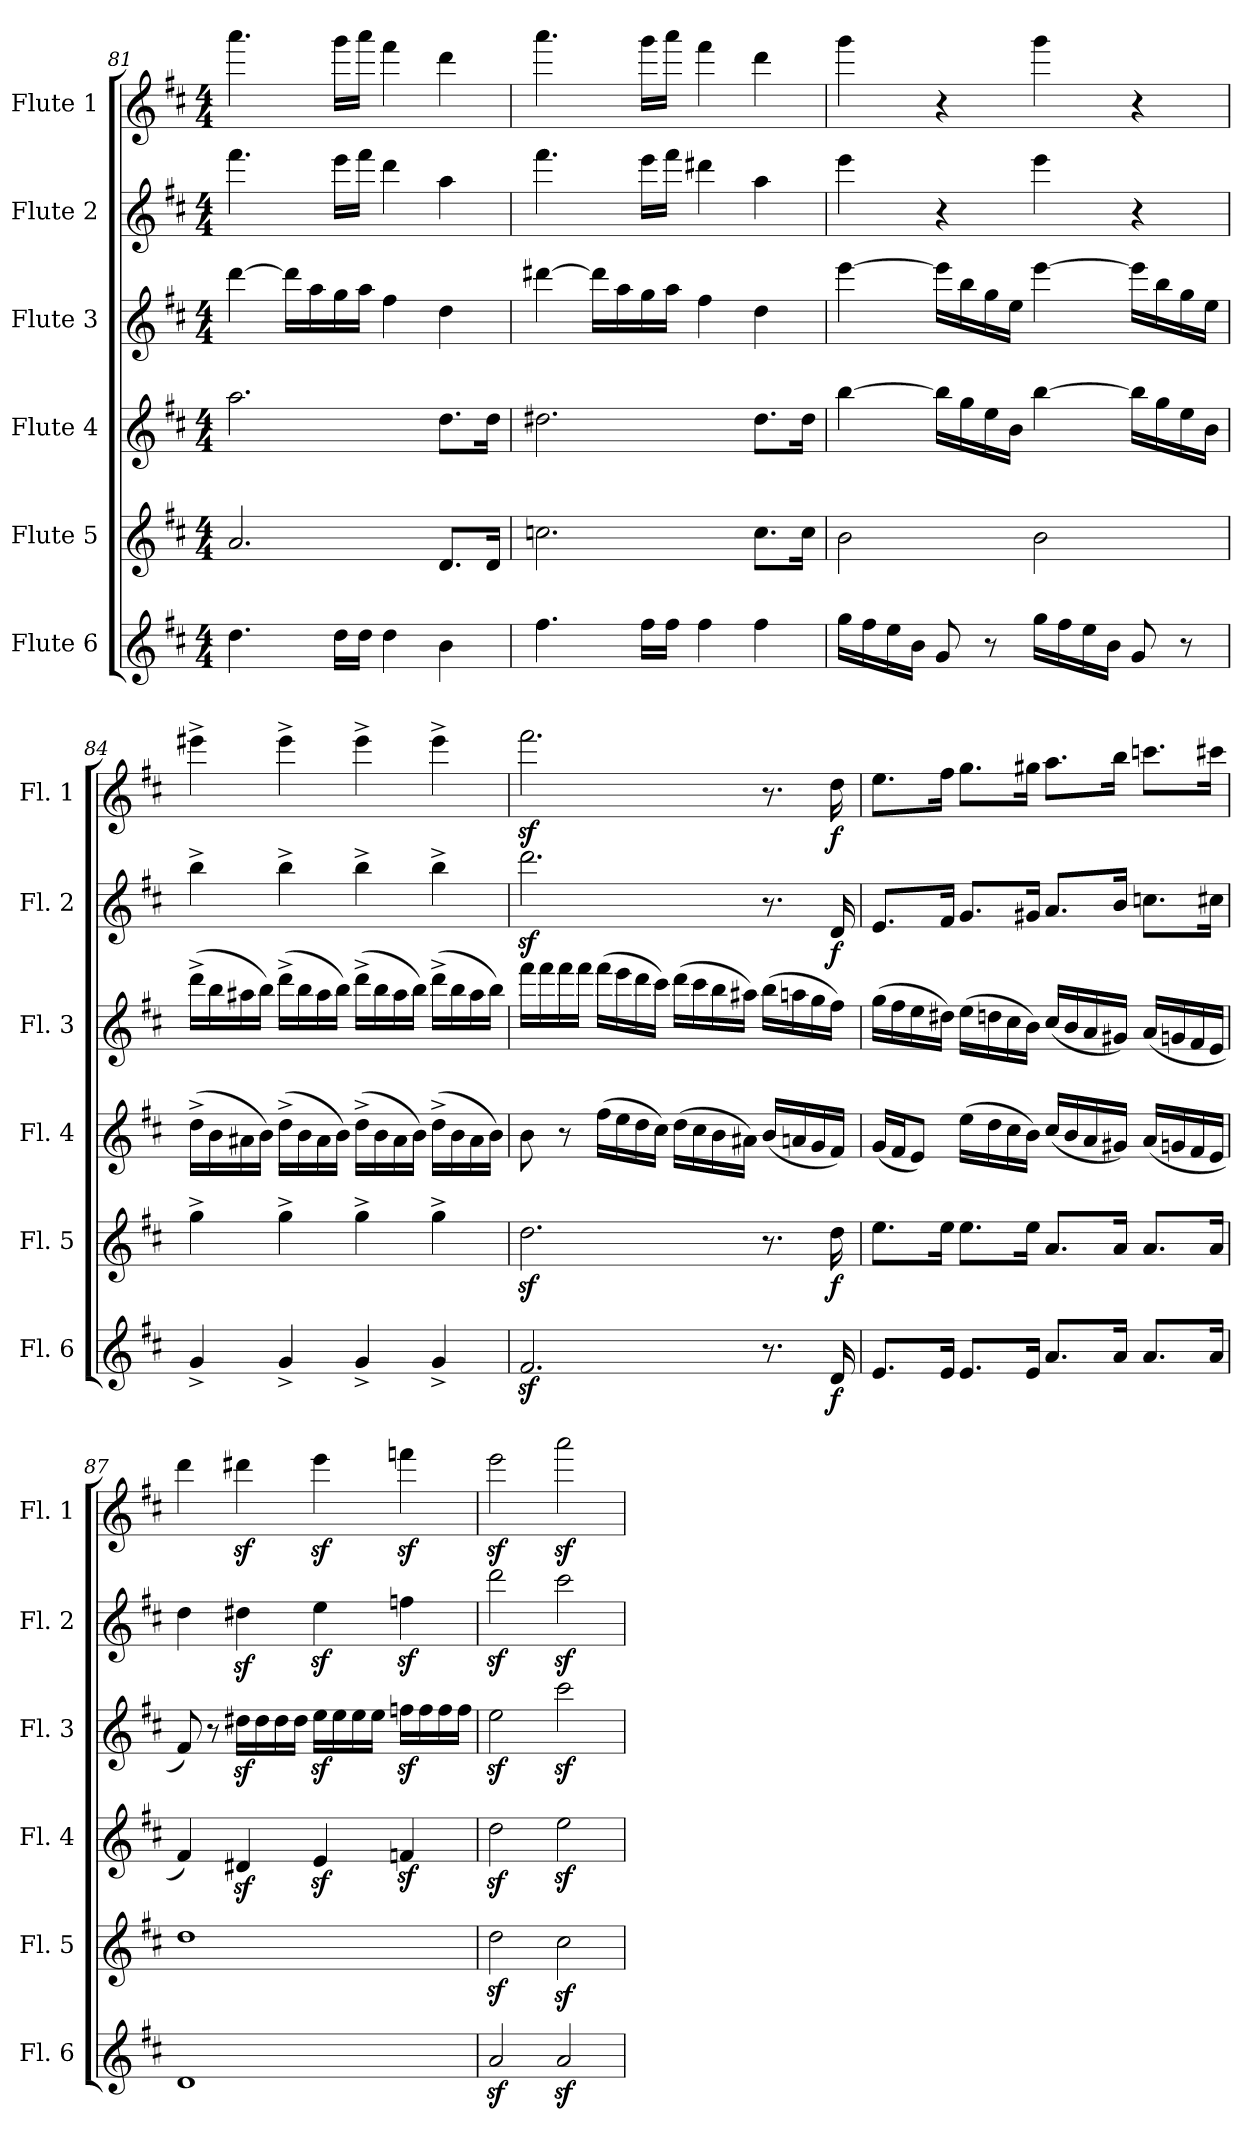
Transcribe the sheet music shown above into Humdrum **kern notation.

**kern	**dynam	**kern	**dynam	**kern	**kern	**kern	**dynam	**kern	**dynam
*part6	*part6	*part5	*part5	*part4	*part3	*part2	*part2	*part1	*part1
*staff6	*staff6	*staff5	*staff5	*staff4	*staff3	*staff2	*staff2	*staff1	*staff1
*I"Flute 6	*	*I"Flute 5	*	*I"Flute 4	*I"Flute 3	*I"Flute 2	*	*I"Flute 1	*
*I'Fl. 6	*	*I'Fl. 5	*	*I'Fl. 4	*I'Fl. 3	*I'Fl. 2	*	*I'Fl. 1	*
*clefG2	*	*clefG2	*	*clefG2	*clefG2	*clefG2	*	*clefG2	*
*k[f#c#]	*	*k[f#c#]	*	*k[f#c#]	*k[f#c#]	*k[f#c#]	*	*k[f#c#]	*
*M4/4	*	*M4/4	*	*M4/4	*M4/4	*M4/4	*	*M4/4	*
=81	=81	=81	=81	=81	=81	=81	=81	=81	=81
4.dd\	.	2.a/	.	2.aa\	[4ddd\	4.fff#\	.	4.aaa\	.
.	.	.	.	.	16ddd\LL]	.	.	.	.
.	.	.	.	.	16aa\	.	.	.	.
16dd\LL	.	.	.	.	16gg\	16eee\LL	.	16ggg\LL	.
16dd\JJ	.	.	.	.	16aa\JJ	16fff#\JJ	.	16aaa\JJ	.
4dd\	.	.	.	.	4ff#\	4ddd\	.	4fff#\	.
4b\	.	8.d/L	.	8.dd\L	4dd\	4aa\	.	4ddd\	.
.	.	16d/Jk	.	16dd\Jk	.	.	.	.	.
!!LO:LB:g=z
=82	=82	=82	=82	=82	=82	=82	=82	=82	=82
4.ff#\	.	2.ccn\	.	2.dd#X\	[4ddd#X\	4.fff#\	.	4.aaa\	.
.	.	.	.	.	16ddd#\LL]	.	.	.	.
.	.	.	.	.	16aa\	.	.	.	.
16ff#\LL	.	.	.	.	16gg\	16eee\LL	.	16ggg\LL	.
16ff#\JJ	.	.	.	.	16aa\JJ	16fff#\JJ	.	16aaa\JJ	.
4ff#\	.	.	.	.	4ff#\	4ddd#X\	.	4fff#\	.
4ff#\	.	8.cc\L	.	8.dd#\L	4dd\	4aa\	.	4ddd\	.
.	.	16cc\Jk	.	16dd#\Jk	.	.	.	.	.
=83	=83	=83	=83	=83	=83	=83	=83	=83	=83
16gg\LL	.	2b\	.	[4bb\	[4eee\	4eee\	.	4ggg\	.
16ff#\	.	.	.	.	.	.	.	.	.
16ee\	.	.	.	.	.	.	.	.	.
16b\JJ	.	.	.	.	.	.	.	.	.
8g/	.	.	.	16bb\LL]	16eee\LL]	4r	.	4r	.
.	.	.	.	16gg\	16bb\	.	.	.	.
8r	.	.	.	16ee\	16gg\	.	.	.	.
.	.	.	.	16b\JJ	16ee\JJ	.	.	.	.
16gg\LL	.	2b\	.	[4bb\	[4eee\	4eee\	.	4ggg\	.
16ff#\	.	.	.	.	.	.	.	.	.
16ee\	.	.	.	.	.	.	.	.	.
16b\JJ	.	.	.	.	.	.	.	.	.
8g/	.	.	.	16bb\LL]	16eee\LL]	4r	.	4r	.
.	.	.	.	16gg\	16bb\	.	.	.	.
8r	.	.	.	16ee\	16gg\	.	.	.	.
.	.	.	.	16b\JJ	16ee\JJ	.	.	.	.
=84	=84	=84	=84	=84	=84	=84	=84	=84	=84
4g^/	.	4gg^\	.	(>16dd^\LL	(>16ddd^\LL	4bb^\	.	4eee#X^\	.
.	.	.	.	16b\	16bb\	.	.	.	.
.	.	.	.	16a#X\	16aa#X\	.	.	.	.
.	.	.	.	16b\JJ)	16bb\JJ)	.	.	.	.
4g^/	.	4gg^\	.	(>16dd^\LL	(>16ddd^\LL	4bb^\	.	4eee#^\	.
.	.	.	.	16b\	16bb\	.	.	.	.
.	.	.	.	16a#\	16aa#\	.	.	.	.
.	.	.	.	16b\JJ)	16bb\JJ)	.	.	.	.
4g^/	.	4gg^\	.	(>16dd^\LL	(>16ddd^\LL	4bb^\	.	4eee#^\	.
.	.	.	.	16b\	16bb\	.	.	.	.
.	.	.	.	16a#\	16aa#\	.	.	.	.
.	.	.	.	16b\JJ)	16bb\JJ)	.	.	.	.
4g^/	.	4gg^\	.	(>16dd^\LL	(>16ddd^\LL	4bb^\	.	4eee#^\	.
.	.	.	.	16b\	16bb\	.	.	.	.
.	.	.	.	16a#\	16aa#\	.	.	.	.
.	.	.	.	16b\JJ)	16bb\JJ)	.	.	.	.
!!LO:PB:g=z
=85	=85	=85	=85	=85	=85	=85	=85	=85	=85
2.f#z</	.	2.ddz<\	.	8b\	16fff#\LL	2.dddz<\	.	2.fff#z<\	.
.	.	.	.	.	16fff#\	.	.	.	.
.	.	.	.	8r	16fff#\	.	.	.	.
.	.	.	.	.	16fff#\JJ	.	.	.	.
.	.	.	.	(>16ff#\LL	(>16fff#\LL	.	.	.	.
.	.	.	.	16ee\	16eee\	.	.	.	.
.	.	.	.	16dd\	16ddd\	.	.	.	.
.	.	.	.	16cc#\JJ)	16ccc#\JJ)	.	.	.	.
.	.	.	.	(>16dd\LL	(>16ddd\LL	.	.	.	.
.	.	.	.	16cc#\	16ccc#\	.	.	.	.
.	.	.	.	16b\	16bb\	.	.	.	.
.	.	.	.	16a#X\JJ)	16aa#X\JJ)	.	.	.	.
8.r	.	8.r	.	(<16b/LL	(>16bb\LL	8.r	.	8.r	.
.	.	.	.	16an/	16aan\	.	.	.	.
.	.	.	.	16g/	16gg\	.	.	.	.
!	!LO:DY:b	!	!LO:DY:b	!	!	!	!LO:DY:b	!	!LO:DY:b
16d/	f	16dd\	f	16f#/JJ)	16ff#\JJ)	16d/	f	16dd\	f
=86	=86	=86	=86	=86	=86	=86	=86	=86	=86
8.e/L	.	8.ee\L	.	(<16g/LL	(>16gg\LL	8.e/L	.	8.ee\L	.
.	.	.	.	16f#/J	16ff#\	.	.	.	.
.	.	.	.	8e/J)	16ee\	.	.	.	.
16e/Jk	.	16ee\Jk	.	.	16dd#X\JJ)	16f#/Jk	.	16ff#\Jk	.
8.e/L	.	8.ee\L	.	(>16ee\LL	(>16ee\LL	8.g/L	.	8.gg\L	.
.	.	.	.	16dd\	16ddn\	.	.	.	.
.	.	.	.	16cc#\	16cc#\	.	.	.	.
16e/Jk	.	16ee\Jk	.	16b\JJ)	16b\JJ)	16g#X/Jk	.	16gg#X\Jk	.
8.a/L	.	8.a/L	.	(<16cc#/LL	(<16cc#/LL	8.a/L	.	8.aa\L	.
.	.	.	.	16b/	16b/	.	.	.	.
.	.	.	.	16a/	16a/	.	.	.	.
16a/Jk	.	16a/Jk	.	16g#X/JJ)	16g#X/JJ)	16b/Jk	.	16bb\Jk	.
8.a/L	.	8.a/L	.	(<16a/LL	(<16a/LL	8.ccn\L	.	8.cccn\L	.
.	.	.	.	16gn/	16gn/	.	.	.	.
.	.	.	.	16f#/	16f#/	.	.	.	.
16a/Jk	.	16a/Jk	.	16e/JJ	16e/JJ	16cc#X\Jk	.	16ccc#X\Jk	.
!!LO:LB:g=z
=87	=87	=87	=87	=87	=87	=87	=87	=87	=87
1d	.	1dd	.	4f#/)	8f#/)	4dd\	.	4ddd\	.
.	.	.	.	.	8r	.	.	.	.
.	.	.	.	4d#Xz</	16dd#Xz<\LL	4dd#Xz<\	.	4ddd#Xz<\	.
.	.	.	.	.	16dd#\	.	.	.	.
.	.	.	.	.	16dd#\	.	.	.	.
.	.	.	.	.	16dd#\JJ	.	.	.	.
.	.	.	.	4ez</	16eez<\LL	4eez<\	.	4eeez<\	.
.	.	.	.	.	16ee\	.	.	.	.
.	.	.	.	.	16ee\	.	.	.	.
.	.	.	.	.	16ee\JJ	.	.	.	.
.	.	.	.	4fnz</	16ffnz<\LL	4ffnz<\	.	4fffnz<\	.
.	.	.	.	.	16ff\	.	.	.	.
.	.	.	.	.	16ff\	.	.	.	.
.	.	.	.	.	16ff\JJ	.	.	.	.
=88	=88	=88	=88	=88	=88	=88	=88	=88	=88
2az</	.	2ddz<\	.	2ddz<\	2eez<\	2dddz<\	.	2eeez<\	.
2az</	.	2cc#z<\	.	2eez<\	2ccc#z<\	2ccc#z<\	.	2aaaz<\	.
=	=	=	=	=	=	=	=	=	=
*-	*-	*-	*-	*-	*-	*-	*-	*-	*-
